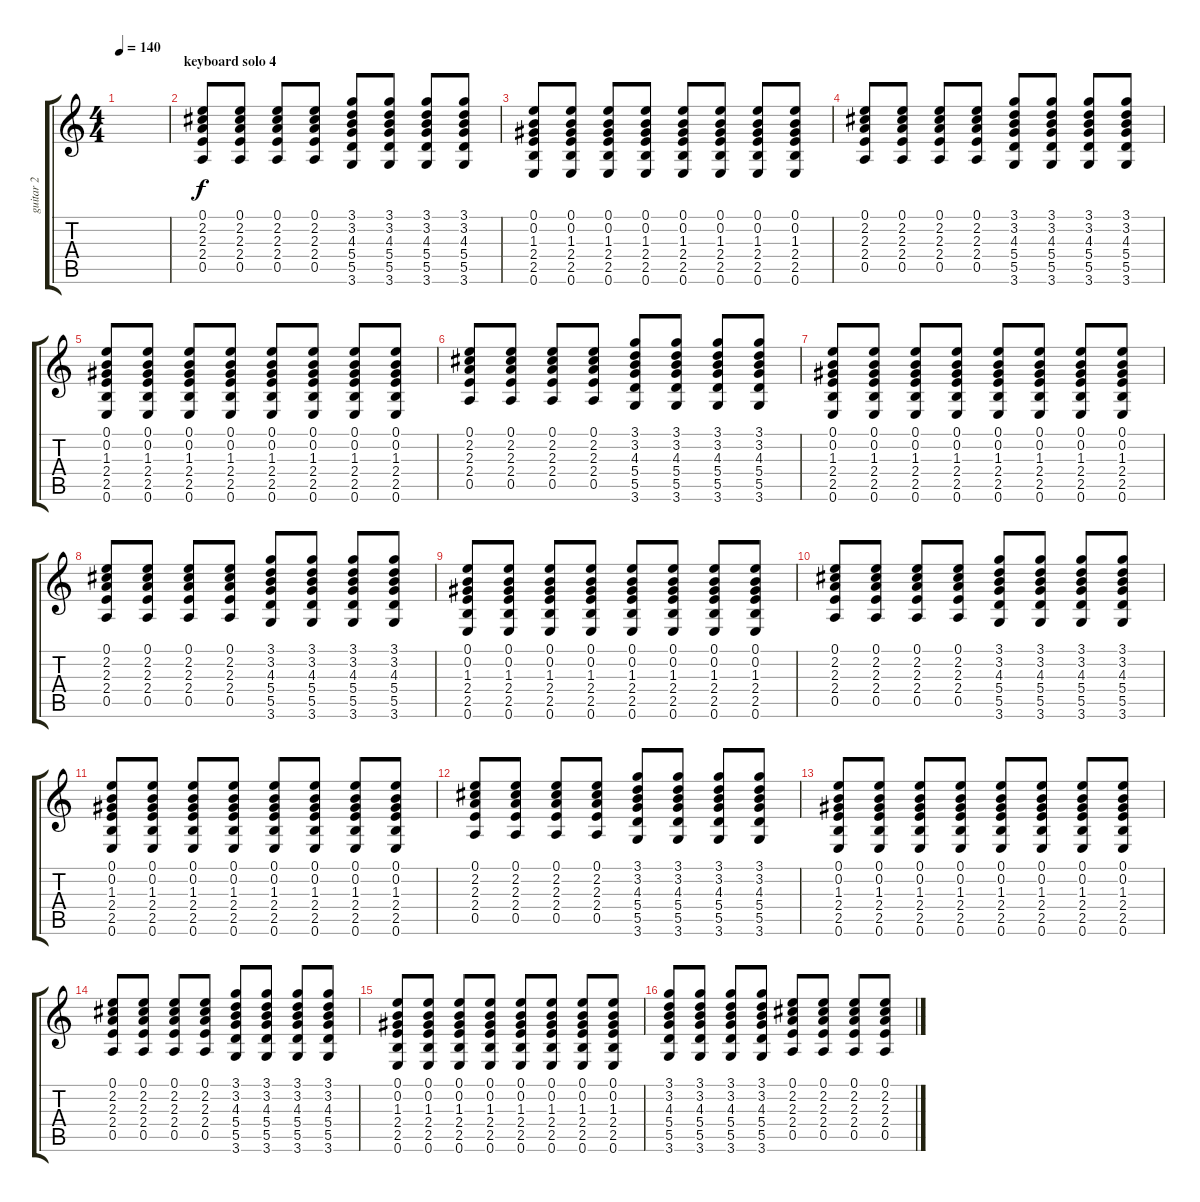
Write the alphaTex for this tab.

\track ("guitar 2" "guitar 2") {instrument distortionguitar}
\staff {score tabs}
\tuning (E4 B3 G3 D3 A2 E2) {hide}
\ts (4 4)
\tempo 140
\clef g2
\ks c
|
\section ("" "keyboard solo 4")
(0.1 2.2 2.3 2.4 0.5).8 (0.1 2.2 2.3 2.4 0.5).8 (0.1 2.2 2.3 2.4 0.5).8 (0.1 2.2 2.3 2.4 0.5).8 (3.1 3.2 4.3 5.4 5.5 3.6).8 (3.1 3.2 4.3 5.4 5.5 3.6).8 (3.1 3.2 4.3 5.4 5.5 3.6).8 (3.1 3.2 4.3 5.4 5.5 3.6).8 |
(0.1 0.2 1.3 2.4 2.5 0.6).8 (0.1 0.2 1.3 2.4 2.5 0.6).8 (0.1 0.2 1.3 2.4 2.5 0.6).8 (0.1 0.2 1.3 2.4 2.5 0.6).8 (0.1 0.2 1.3 2.4 2.5 0.6).8 (0.1 0.2 1.3 2.4 2.5 0.6).8 (0.1 0.2 1.3 2.4 2.5 0.6).8 (0.1 0.2 1.3 2.4 2.5 0.6).8 |
(0.1 2.2 2.3 2.4 0.5).8 (0.1 2.2 2.3 2.4 0.5).8 (0.1 2.2 2.3 2.4 0.5).8 (0.1 2.2 2.3 2.4 0.5).8 (3.1 3.2 4.3 5.4 5.5 3.6).8 (3.1 3.2 4.3 5.4 5.5 3.6).8 (3.1 3.2 4.3 5.4 5.5 3.6).8 (3.1 3.2 4.3 5.4 5.5 3.6).8 |
(0.1 0.2 1.3 2.4 2.5 0.6).8 (0.1 0.2 1.3 2.4 2.5 0.6).8 (0.1 0.2 1.3 2.4 2.5 0.6).8 (0.1 0.2 1.3 2.4 2.5 0.6).8 (0.1 0.2 1.3 2.4 2.5 0.6).8 (0.1 0.2 1.3 2.4 2.5 0.6).8 (0.1 0.2 1.3 2.4 2.5 0.6).8 (0.1 0.2 1.3 2.4 2.5 0.6).8 |
(0.1 2.2 2.3 2.4 0.5).8 (0.1 2.2 2.3 2.4 0.5).8 (0.1 2.2 2.3 2.4 0.5).8 (0.1 2.2 2.3 2.4 0.5).8 (3.1 3.2 4.3 5.4 5.5 3.6).8 (3.1 3.2 4.3 5.4 5.5 3.6).8 (3.1 3.2 4.3 5.4 5.5 3.6).8 (3.1 3.2 4.3 5.4 5.5 3.6).8 |
(0.1 0.2 1.3 2.4 2.5 0.6).8 (0.1 0.2 1.3 2.4 2.5 0.6).8 (0.1 0.2 1.3 2.4 2.5 0.6).8 (0.1 0.2 1.3 2.4 2.5 0.6).8 (0.1 0.2 1.3 2.4 2.5 0.6).8 (0.1 0.2 1.3 2.4 2.5 0.6).8 (0.1 0.2 1.3 2.4 2.5 0.6).8 (0.1 0.2 1.3 2.4 2.5 0.6).8 |
(0.1 2.2 2.3 2.4 0.5).8 (0.1 2.2 2.3 2.4 0.5).8 (0.1 2.2 2.3 2.4 0.5).8 (0.1 2.2 2.3 2.4 0.5).8 (3.1 3.2 4.3 5.4 5.5 3.6).8 (3.1 3.2 4.3 5.4 5.5 3.6).8 (3.1 3.2 4.3 5.4 5.5 3.6).8 (3.1 3.2 4.3 5.4 5.5 3.6).8 |
(0.1 0.2 1.3 2.4 2.5 0.6).8 (0.1 0.2 1.3 2.4 2.5 0.6).8 (0.1 0.2 1.3 2.4 2.5 0.6).8 (0.1 0.2 1.3 2.4 2.5 0.6).8 (0.1 0.2 1.3 2.4 2.5 0.6).8 (0.1 0.2 1.3 2.4 2.5 0.6).8 (0.1 0.2 1.3 2.4 2.5 0.6).8 (0.1 0.2 1.3 2.4 2.5 0.6).8 |
(0.1 2.2 2.3 2.4 0.5).8 (0.1 2.2 2.3 2.4 0.5).8 (0.1 2.2 2.3 2.4 0.5).8 (0.1 2.2 2.3 2.4 0.5).8 (3.1 3.2 4.3 5.4 5.5 3.6).8 (3.1 3.2 4.3 5.4 5.5 3.6).8 (3.1 3.2 4.3 5.4 5.5 3.6).8 (3.1 3.2 4.3 5.4 5.5 3.6).8 |
(0.1 0.2 1.3 2.4 2.5 0.6).8 (0.1 0.2 1.3 2.4 2.5 0.6).8 (0.1 0.2 1.3 2.4 2.5 0.6).8 (0.1 0.2 1.3 2.4 2.5 0.6).8 (0.1 0.2 1.3 2.4 2.5 0.6).8 (0.1 0.2 1.3 2.4 2.5 0.6).8 (0.1 0.2 1.3 2.4 2.5 0.6).8 (0.1 0.2 1.3 2.4 2.5 0.6).8 |
(0.1 2.2 2.3 2.4 0.5).8 (0.1 2.2 2.3 2.4 0.5).8 (0.1 2.2 2.3 2.4 0.5).8 (0.1 2.2 2.3 2.4 0.5).8 (3.1 3.2 4.3 5.4 5.5 3.6).8 (3.1 3.2 4.3 5.4 5.5 3.6).8 (3.1 3.2 4.3 5.4 5.5 3.6).8 (3.1 3.2 4.3 5.4 5.5 3.6).8 |
(0.1 0.2 1.3 2.4 2.5 0.6).8 (0.1 0.2 1.3 2.4 2.5 0.6).8 (0.1 0.2 1.3 2.4 2.5 0.6).8 (0.1 0.2 1.3 2.4 2.5 0.6).8 (0.1 0.2 1.3 2.4 2.5 0.6).8 (0.1 0.2 1.3 2.4 2.5 0.6).8 (0.1 0.2 1.3 2.4 2.5 0.6).8 (0.1 0.2 1.3 2.4 2.5 0.6).8 |
(0.1 2.2 2.3 2.4 0.5).8 (0.1 2.2 2.3 2.4 0.5).8 (0.1 2.2 2.3 2.4 0.5).8 (0.1 2.2 2.3 2.4 0.5).8 (3.1 3.2 4.3 5.4 5.5 3.6).8 (3.1 3.2 4.3 5.4 5.5 3.6).8 (3.1 3.2 4.3 5.4 5.5 3.6).8 (3.1 3.2 4.3 5.4 5.5 3.6).8 |
(0.1 0.2 1.3 2.4 2.5 0.6).8 (0.1 0.2 1.3 2.4 2.5 0.6).8 (0.1 0.2 1.3 2.4 2.5 0.6).8 (0.1 0.2 1.3 2.4 2.5 0.6).8 (0.1 0.2 1.3 2.4 2.5 0.6).8 (0.1 0.2 1.3 2.4 2.5 0.6).8 (0.1 0.2 1.3 2.4 2.5 0.6).8 (0.1 0.2 1.3 2.4 2.5 0.6).8 |
(3.1 3.2 4.3 5.4 5.5 3.6).8 (3.1 3.2 4.3 5.4 5.5 3.6).8 (3.1 3.2 4.3 5.4 5.5 3.6).8 (3.1 3.2 4.3 5.4 5.5 3.6).8 (0.1 2.2 2.3 2.4 0.5).8 (0.1 2.2 2.3 2.4 0.5).8 (0.1 2.2 2.3 2.4 0.5).8 (0.1 2.2 2.3 2.4 0.5).8
